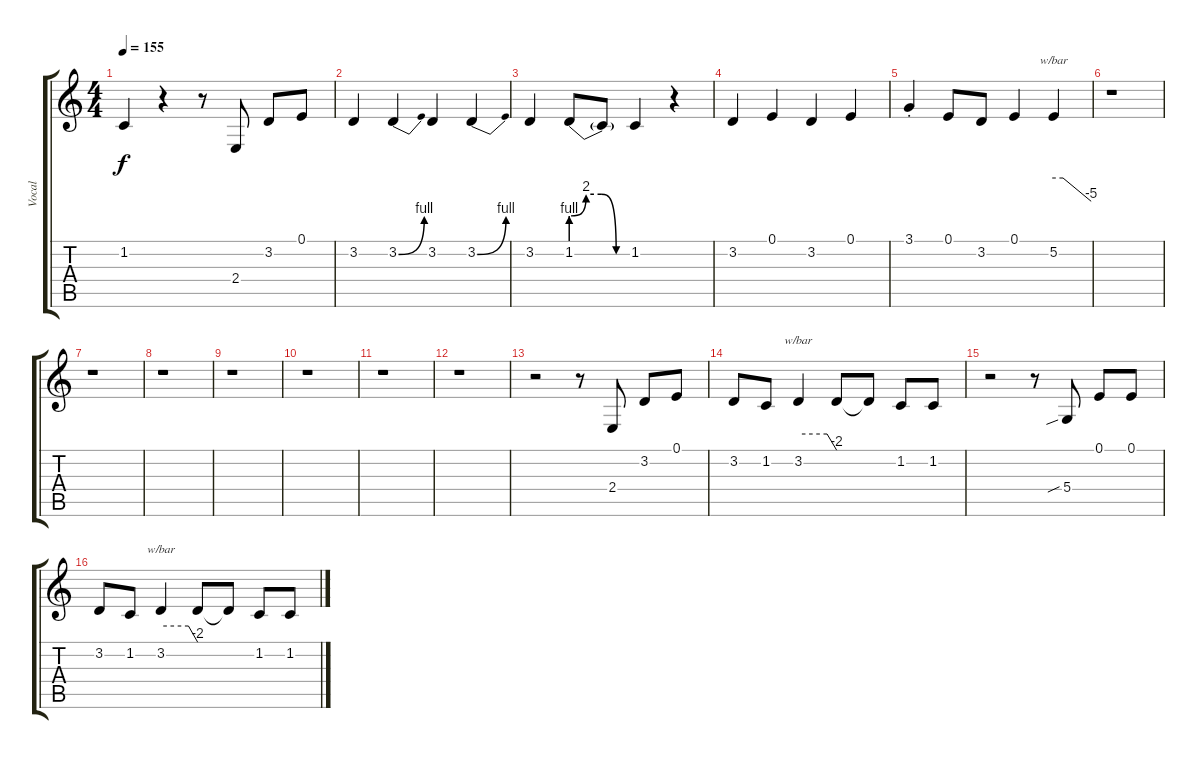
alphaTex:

\track ("Vocal" "Vocal") {instrument lead2sawtooth}
\staff {score tabs}
\tuning (E4 B3 G3 D3 A2 E2) {hide}
\ts (4 4)
\tempo 155
\clef g2
\ks c
1.2.4{dy f} r.4 r.8 2.4.8 3.2.8 0.1.8 |
3.2.4 3.2{be (bend 0 0 60 4)}.4 3.2.4 3.2{be (bend 0 0 60 4)}.4 |
3.2.4 1.2{be (custom 0 4 15 8 30 8 45 0 60 0)}.8 1.2{t}.8 1.2.4 r.4 |
3.2.4 0.1.4 3.2.4 0.1.4 |
3.1{st}.4 0.1.8 3.2.8 0.1.4 5.2.4{tbe (custom default 0 0 15 0 60 -20)} |
r.1 |
r.1 |
r.1 |
r.1 |
r.1 |
r.1 |
r.1 |
r.2 r.8 2.4.8 3.2.8 0.1.8 |
3.2.8 1.2.8 3.2.4{tbe (custom default 0 0 45 0 60 -8)} 3.2{t}.8 3.2{t}.8 1.2.8 1.2.8 |
r.2 r.8 5.4{sib}.8 0.1.8 0.1.8 |
3.2.8 1.2.8 3.2.4{tbe (custom default 0 0 45 0 60 -8)} 3.2{t}.8 3.2{t}.8 1.2.8 1.2.8
